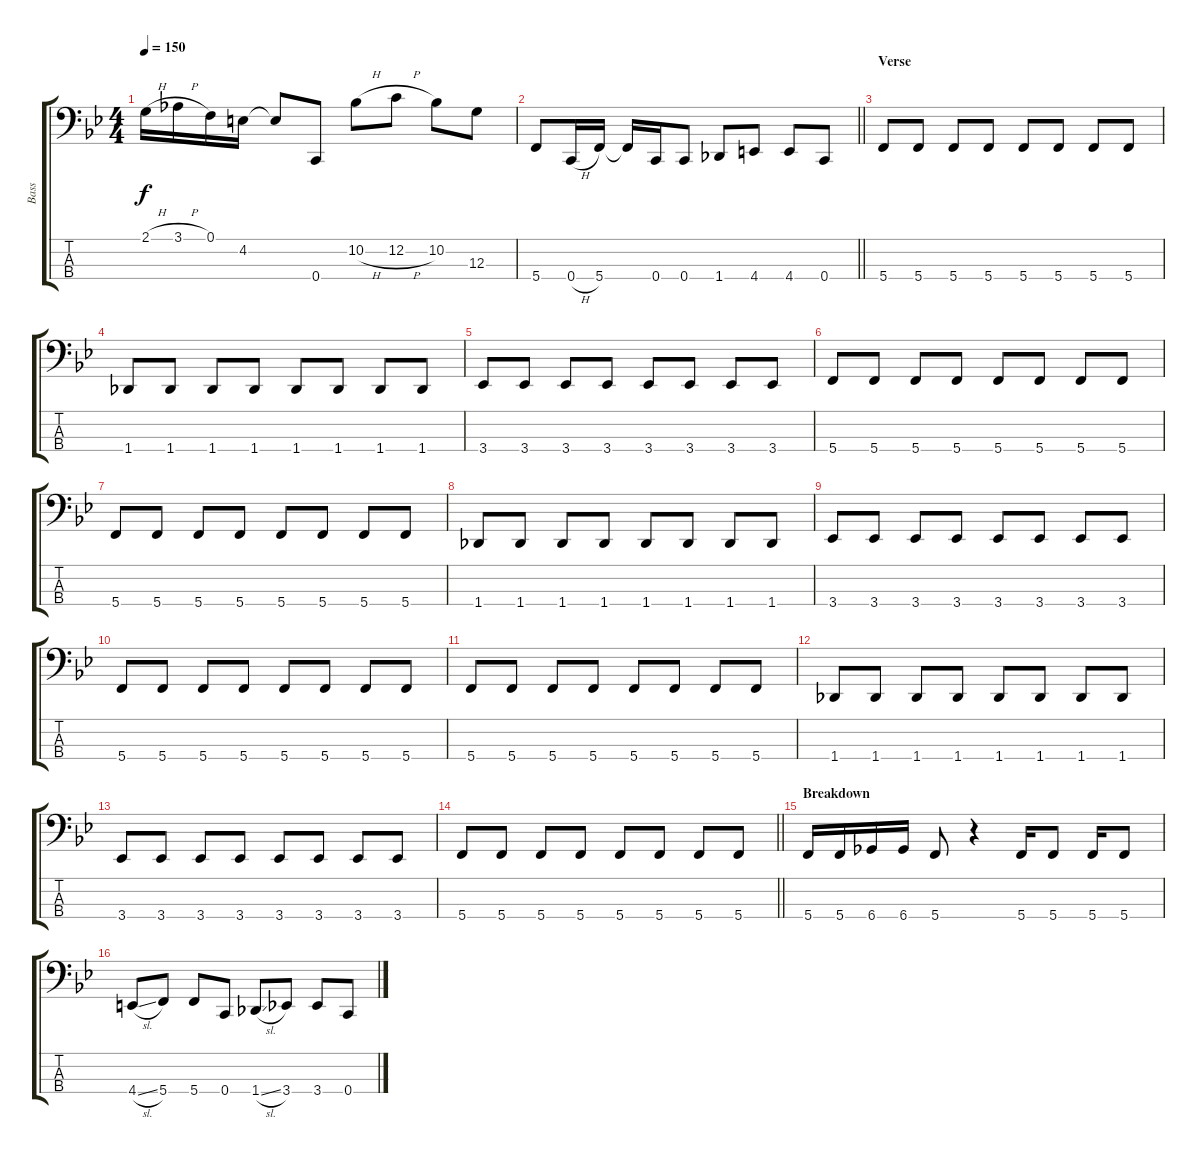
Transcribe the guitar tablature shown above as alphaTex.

\track ("Bass" "Bass") {instrument electricbasspick}
\staff {score tabs}
\tuning (F2 C2 G1 C1) {hide}
\ts (4 4)
\tempo 150
\clef f4
\ks bb
2.1{h}.16{dy f} 3.1{h}.16 0.1.16 4.2.16 4.2{t}.8 0.4.8 10.2{h}.8 12.2{h}.8 10.2.8 12.3.8 |
\barLineRight lightlight
5.4.8 0.4{h}.16 5.4.16 5.4{t}.16 0.4.16 0.4.8 1.4.8 4.4.8 4.4.8 0.4.8 |
\section ("" "Verse")
5.4.8{volume 11} 5.4.8 5.4.8 5.4.8 5.4.8 5.4.8 5.4.8 5.4.8 |
1.4.8 1.4.8 1.4.8 1.4.8 1.4.8 1.4.8 1.4.8 1.4.8 |
3.4.8 3.4.8 3.4.8 3.4.8 3.4.8 3.4.8 3.4.8 3.4.8 |
5.4.8 5.4.8 5.4.8 5.4.8 5.4.8 5.4.8 5.4.8 5.4.8 |
5.4.8 5.4.8 5.4.8 5.4.8 5.4.8 5.4.8 5.4.8 5.4.8 |
1.4.8 1.4.8 1.4.8 1.4.8 1.4.8 1.4.8 1.4.8 1.4.8 |
3.4.8 3.4.8 3.4.8 3.4.8 3.4.8 3.4.8 3.4.8 3.4.8 |
5.4.8 5.4.8 5.4.8 5.4.8 5.4.8 5.4.8 5.4.8 5.4.8 |
5.4.8 5.4.8 5.4.8 5.4.8 5.4.8 5.4.8 5.4.8 5.4.8 |
1.4.8 1.4.8 1.4.8 1.4.8 1.4.8 1.4.8 1.4.8 1.4.8 |
3.4.8 3.4.8 3.4.8 3.4.8 3.4.8 3.4.8 3.4.8 3.4.8 |
\barLineRight lightlight
5.4.8 5.4.8 5.4.8 5.4.8 5.4.8 5.4.8 5.4.8 5.4.8 |
\section ("" "Breakdown")
5.4.16{volume 12} 5.4.16 6.4.16 6.4.16 5.4.8 r.4 5.4.16 5.4.8 5.4.16 5.4.8 |
4.4{sl}.8 5.4.8 5.4.8 0.4.8 1.4{sl}.8 3.4.8 3.4.8 0.4.8
